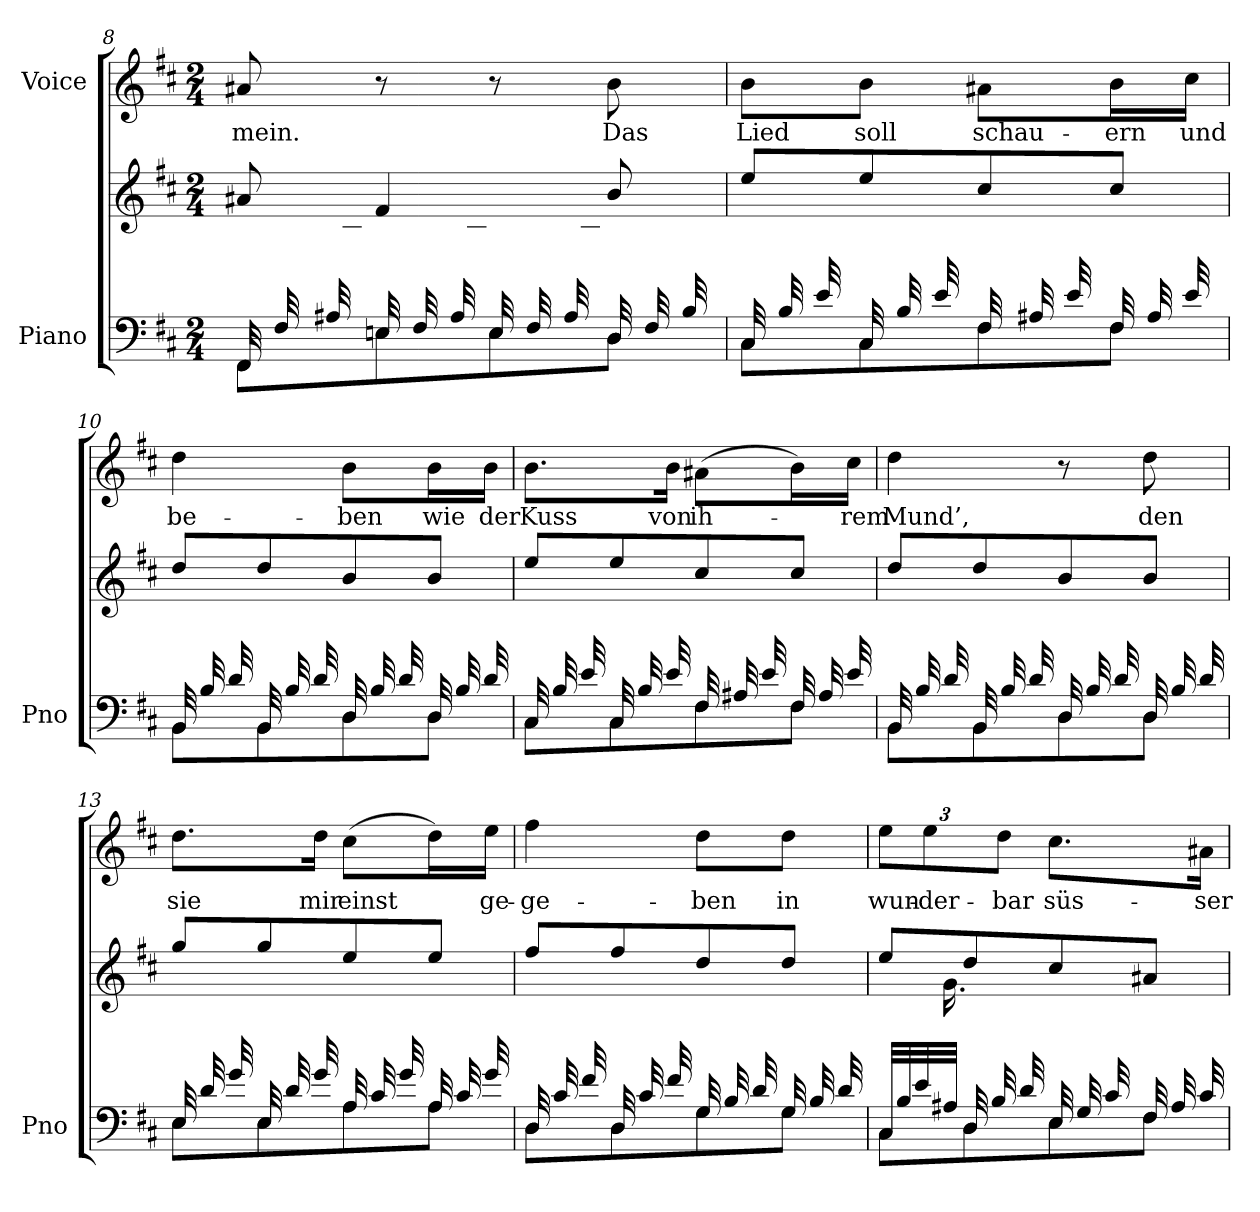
**kern	**kern	**kern	**text
*part2	*part2	*part1	*part1
*staff3	*staff2	*staff1	*staff1
*I"Piano	*	*I"Voice	*
*I'Pno	*	*	*
*clefF4	*clefG2	*clefG2	*
*k[f#c#]	*k[f#c#]	*k[f#c#]	*
*M2/4	*M2/4	*M2/4	*
=8	=8	=8	=8
*^	*^	*	*
!	!	!	!	!	!LO:LY:b
32FF#/LLL	8FF#\L	8a#X/	16.ryy	8a#X/	mein.
32F#/	.	.	.	.	.
32A#X/	.	.	.	.	.
32ryy	.	.	32c#\JJJ	.	.
32En/LLL	8E\	4f#/	16.ryy	8r	.
32F#/	.	.	.	.	.
32A#/	.	.	.	.	.
32ryy	.	.	32c#\JJJ	.	.
32E/LLL	8E\	.	16.ryy	8r	.
32F#/	.	.	.	.	.
32A#/	.	.	.	.	.
32ryy	.	.	32c#\JJJ	.	.
!	!	!	!	!	!LO:LY:b
32D/LLL	8D\J	8b/	16.ryy	8b\	Das
32F#/	.	.	.	.	.
32B/	.	.	.	.	.
32ryy	.	.	32d\JJJ	.	.
!!LO:PB:g=z
=9	=9	=9	=9	=9	=9
!	!	!	!	!	!LO:LY:b
32C#/LLL	8C#\L	8ee/L	16.ryy	8b\L	Lied
32B/	.	.	.	.	.
32e/	.	.	.	.	.
32ryy	.	.	32g\JJJ	.	.
!	!	!	!	!	!LO:LY:b
32C#/LLL	8C#\	8ee/	16.ryy	8b\J	soll
32B/	.	.	.	.	.
32e/	.	.	.	.	.
32ryy	.	.	32g\JJJ	.	.
!	!	!	!	!	!LO:LY:b
32F#/LLL	8F#\	8cc#/	16.ryy	8a#X\L	schau-
32A#X/	.	.	.	.	.
32e/	.	.	.	.	.
32ryy	.	.	32f#\JJJ	.	.
!	!	!	!	!	!LO:LY:b
32F#/LLL	8F#\J	8cc#/J	16.ryy	16b\L	-ern
32A#/	.	.	.	.	.
!	!	!	!	!	!LO:LY:b
32e/	.	.	.	16cc#\JJ	und
32ryy	.	.	32f#\JJJ	.	.
=10	=10	=10	=10	=10	=10
!	!	!	!	!	!LO:LY:b
32BB/LLL	8BB\L	8dd/L	16.ryy	4dd\	be-
32B/	.	.	.	.	.
32d/	.	.	.	.	.
32ryy	.	.	32f#\JJJ	.	.
32BB/LLL	8BB\	8dd/	16.ryy	.	.
32B/	.	.	.	.	.
32d/	.	.	.	.	.
32ryy	.	.	32f#\JJJ	.	.
!	!	!	!	!	!LO:LY:b
32D/LLL	8D\	8b/	16.ryy	8b\L	-ben
32B/	.	.	.	.	.
32d/	.	.	.	.	.
32ryy	.	.	32f#\JJJ	.	.
!	!	!	!	!	!LO:LY:b
32D/LLL	8D\J	8b/J	16.ryy	16b\L	wie
32B/	.	.	.	.	.
!	!	!	!	!	!LO:LY:b
32d/	.	.	.	16b\JJ	der
32ryy	.	.	32f#\JJJ	.	.
=11	=11	=11	=11	=11	=11
!	!	!	!	!	!LO:LY:b
32C#/LLL	8C#\L	8ee/L	16.ryy	8.b\L	Kuss
32B/	.	.	.	.	.
32e/	.	.	.	.	.
32ryy	.	.	32g\JJJ	.	.
32C#/LLL	8C#\	8ee/	16.ryy	.	.
32B/	.	.	.	.	.
!	!	!	!	!	!LO:LY:b
32e/	.	.	.	16b\Jk	von
32ryy	.	.	32g\JJJ	.	.
!	!	!	!	!	!LO:LY:b
32F#/LLL	8F#\	8cc#/	16.ryy	(>8a#X\L	ih-
32A#X/	.	.	.	.	.
32e/	.	.	.	.	.
32ryy	.	.	32f#\JJJ	.	.
32F#/LLL	8F#\J	8cc#/J	16.ryy	16b\L)	.
32A#/	.	.	.	.	.
!	!	!	!	!	!LO:LY:b
32e/	.	.	.	16cc#\JJ	-rem
32ryy	.	.	32f#\JJJ	.	.
=12	=12	=12	=12	=12	=12
!	!	!	!	!	!LO:LY:b
32BB/LLL	8BB\L	8dd/L	16.ryy	4dd\	Mund’,
32B/	.	.	.	.	.
32d/	.	.	.	.	.
32ryy	.	.	32f#\JJJ	.	.
32BB/LLL	8BB\	8dd/	16.ryy	.	.
32B/	.	.	.	.	.
32d/	.	.	.	.	.
32ryy	.	.	32f#\JJJ	.	.
32D/LLL	8D\	8b/	16.ryy	8r	.
32B/	.	.	.	.	.
32d/	.	.	.	.	.
32ryy	.	.	32f#\JJJ	.	.
!	!	!	!	!	!LO:LY:b
32D/LLL	8D\J	8b/J	16.ryy	8dd\	den
32B/	.	.	.	.	.
32d/	.	.	.	.	.
32ryy	.	.	32f#\JJJ	.	.
!!LO:LB:g=z
=13	=13	=13	=13	=13	=13
!	!	!	!	!	!LO:LY:b
32E/LLL	8E\L	8gg/L	16.ryy	8.dd\L	sie
32d/	.	.	.	.	.
32g/	.	.	.	.	.
32ryy	.	.	32b-X\JJJ	.	.
32E/LLL	8E\	8gg/	16.ryy	.	.
32d/	.	.	.	.	.
!	!	!	!	!	!LO:LY:b
32g/	.	.	.	16dd\Jk	mir
32ryy	.	.	32b-\JJJ	.	.
!	!	!	!	!	!LO:LY:b
32A/LLL	8A\	8ee/	16.ryy	(>8cc#\L	einst
32c#/	.	.	.	.	.
32g/	.	.	.	.	.
32ryy	.	.	32a\JJJ	.	.
32A/LLL	8A\J	8ee/J	16.ryy	16dd\L)	.
32c#/	.	.	.	.	.
!	!	!	!	!	!LO:LY:b
32g/	.	.	.	16ee\JJ	ge-
32ryy	.	.	32a\JJJ	.	.
=14	=14	=14	=14	=14	=14
!	!	!	!	!	!LO:LY:b
32D/LLL	8D\L	8ff#/L	16.ryy	4ff#\	-ge-
32c#/	.	.	.	.	.
32f#/	.	.	.	.	.
32ryy	.	.	32a\JJJ	.	.
32D/LLL	8D\	8ff#/	16.ryy	.	.
32c#/	.	.	.	.	.
32f#/	.	.	.	.	.
32ryy	.	.	32a\JJJ	.	.
!	!	!	!	!	!LO:LY:b
32G/LLL	8G\	8dd/	16.ryy	8dd\L	-ben
32B/	.	.	.	.	.
32d/	.	.	.	.	.
32ryy	.	.	32f#\JJJ	.	.
!	!	!	!	!	!LO:LY:b
32G/LLL	8G\J	8dd/J	16.ryy	8dd\J	in
32B/	.	.	.	.	.
32d/	.	.	.	.	.
32ryy	.	.	32f#\JJJ	.	.
=15	=15	=15	=15	=15	=15
*	*	*	*^	*	*
!	!	!	!	!	!	!LO:LY:b
32C#/LLL	8C#\L	8ee/L	16.ryy	8..ryy	12ee\L	wun-
32B/	.	.	.	.	.	.
32e/	.	.	.	.	.	.
!	!	!	!	!	!	!LO:LY:b
.	.	.	.	.	12ee\	-der-
32A#X/JJJ	.	.	16.g\	.	.	.
32D/LLL	8D\	8dd/	.	.	.	.
32B/	.	.	.	.	.	.
!	!	!	!	!	!	!LO:LY:b
.	.	.	.	.	12dd\J	-bar
32d/	.	.	4ryy	.	.	.
32ryy	.	.	.	32f#\JJJ	.	.
!	!	!	!	!	!	!LO:LY:b
32E/LLL	8E\	8cc#/	.	16.ryy	8.cc#\L	süs-
32G/	.	.	.	.	.	.
32c#/	.	.	.	.	.	.
32ryy	.	.	.	32e\JJJ	.	.
32F#/LLL	8F#\J	8a#X/J	.	16.ryy	.	.
32A#/	.	.	.	.	.	.
!	!	!	!	!	!	!LO:LY:b
32c#/	.	.	16ryy	.	16a#X\Jk	-ser
32ryy	.	.	.	32e\JJJ	.	.
*v	*v	*	*	*	*	*
*	*v	*v	*v	*	*
=	=	=	=
*-	*-	*-	*-
